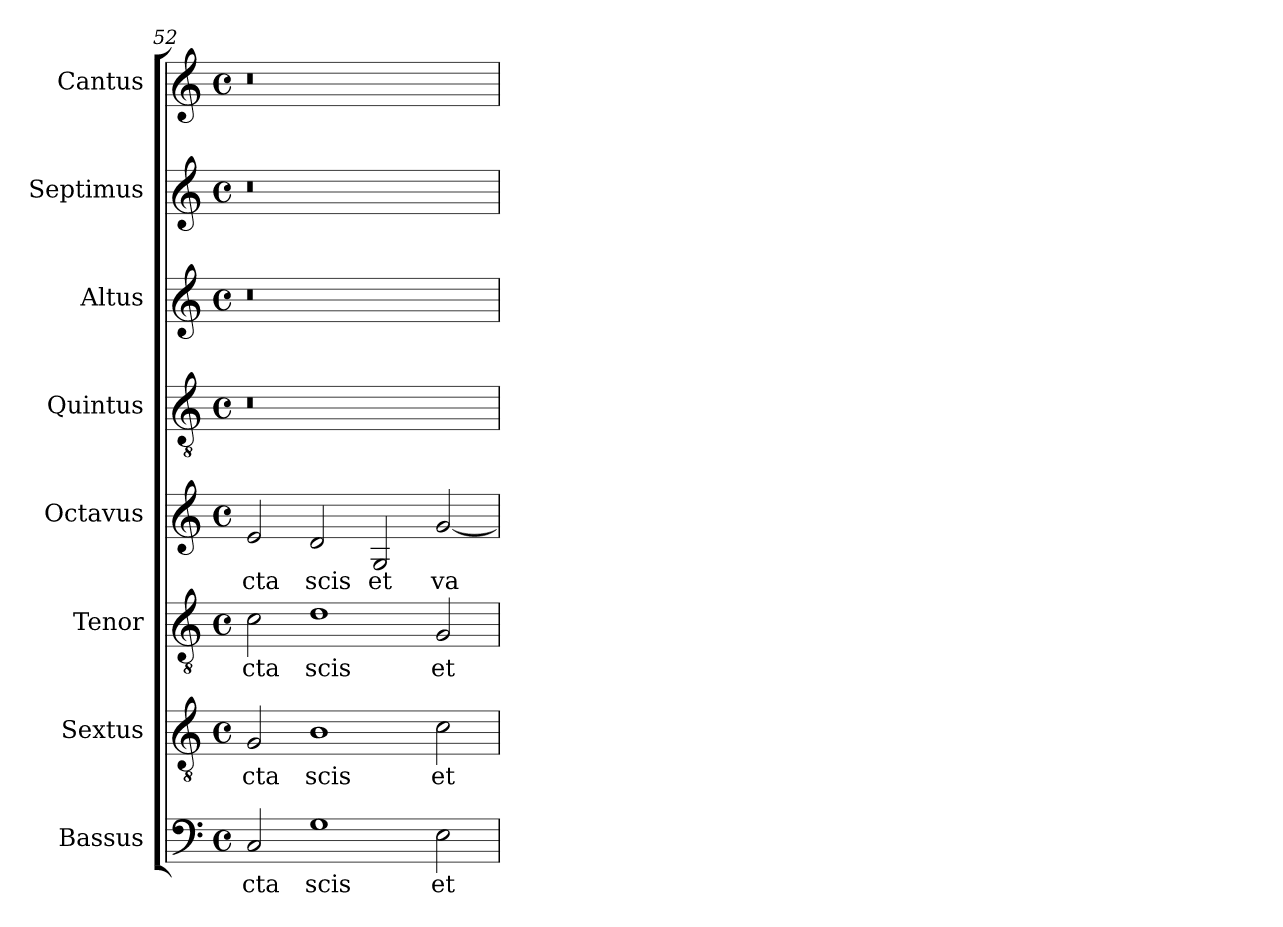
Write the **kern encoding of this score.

**kern	**text	**kern	**text	**kern	**text	**kern	**text	**kern	**kern	**kern	**kern
*part8	*part8	*part7	*part7	*part6	*part6	*part5	*part5	*part4	*part3	*part2	*part1
*staff8	*staff8	*staff7	*staff7	*staff6	*staff6	*staff5	*staff5	*staff4	*staff3	*staff2	*staff1
*I"Bassus	*	*I"Sextus	*	*I"Tenor	*	*I"Octavus	*	*I"Quintus	*I"Altus	*I"Septimus	*I"Cantus
*clefF4	*	*clefGv2	*	*clefGv2	*	*clefG2	*	*clefGv2	*clefG2	*clefG2	*clefG2
*	*	*	*	*	*	*	*	*	*	*k[]	*
*	*	*	*	*	*	*	*	*	*	*C:	*
*M4/4	*	*M4/4	*	*M4/4	*	*M4/4	*	*M4/4	*M4/4	*M4/4	*M4/4
*met(c)	*	*met(c)	*	*met(c)	*	*met(c)	*	*met(c)	*met(c)	*met(c)	*met(c)
=52	=52	=52	=52	=52	=52	=52	=52	=52	=52	=52	=52
!	!LO:LY:b:cj	!	!LO:LY:b:cj	!	!LO:LY:b:cj	!	!LO:LY:b:cj	!	!	!	!
2C/	-cta	2G/	cta	2c\	cta	2e/	cta	0r	0r	0r	0r
!	!LO:LY:b:cj	!	!LO:LY:b:cj	!	!LO:LY:b:cj	!	!LO:LY:b:cj	!	!	!	!
1G	scis	1B	scis	1d	scis	2d/	scis	.	.	.	.
!	!	!	!	!	!	!	!LO:LY:b:cj	!	!	!	!
.	.	.	.	.	.	2G/	et	.	.	.	.
!	!LO:LY:b:cj	!	!LO:LY:b:cj	!	!LO:LY:b:cj	!	!LO:LY:b:cj	!	!	!	!
2E\	et	2c\	et	2G/	et	[<2g/	va	.	.	.	.
=	=	=	=	=	=	=	=	=	=	=	=
*-	*-	*-	*-	*-	*-	*-	*-	*-	*-	*-	*-
